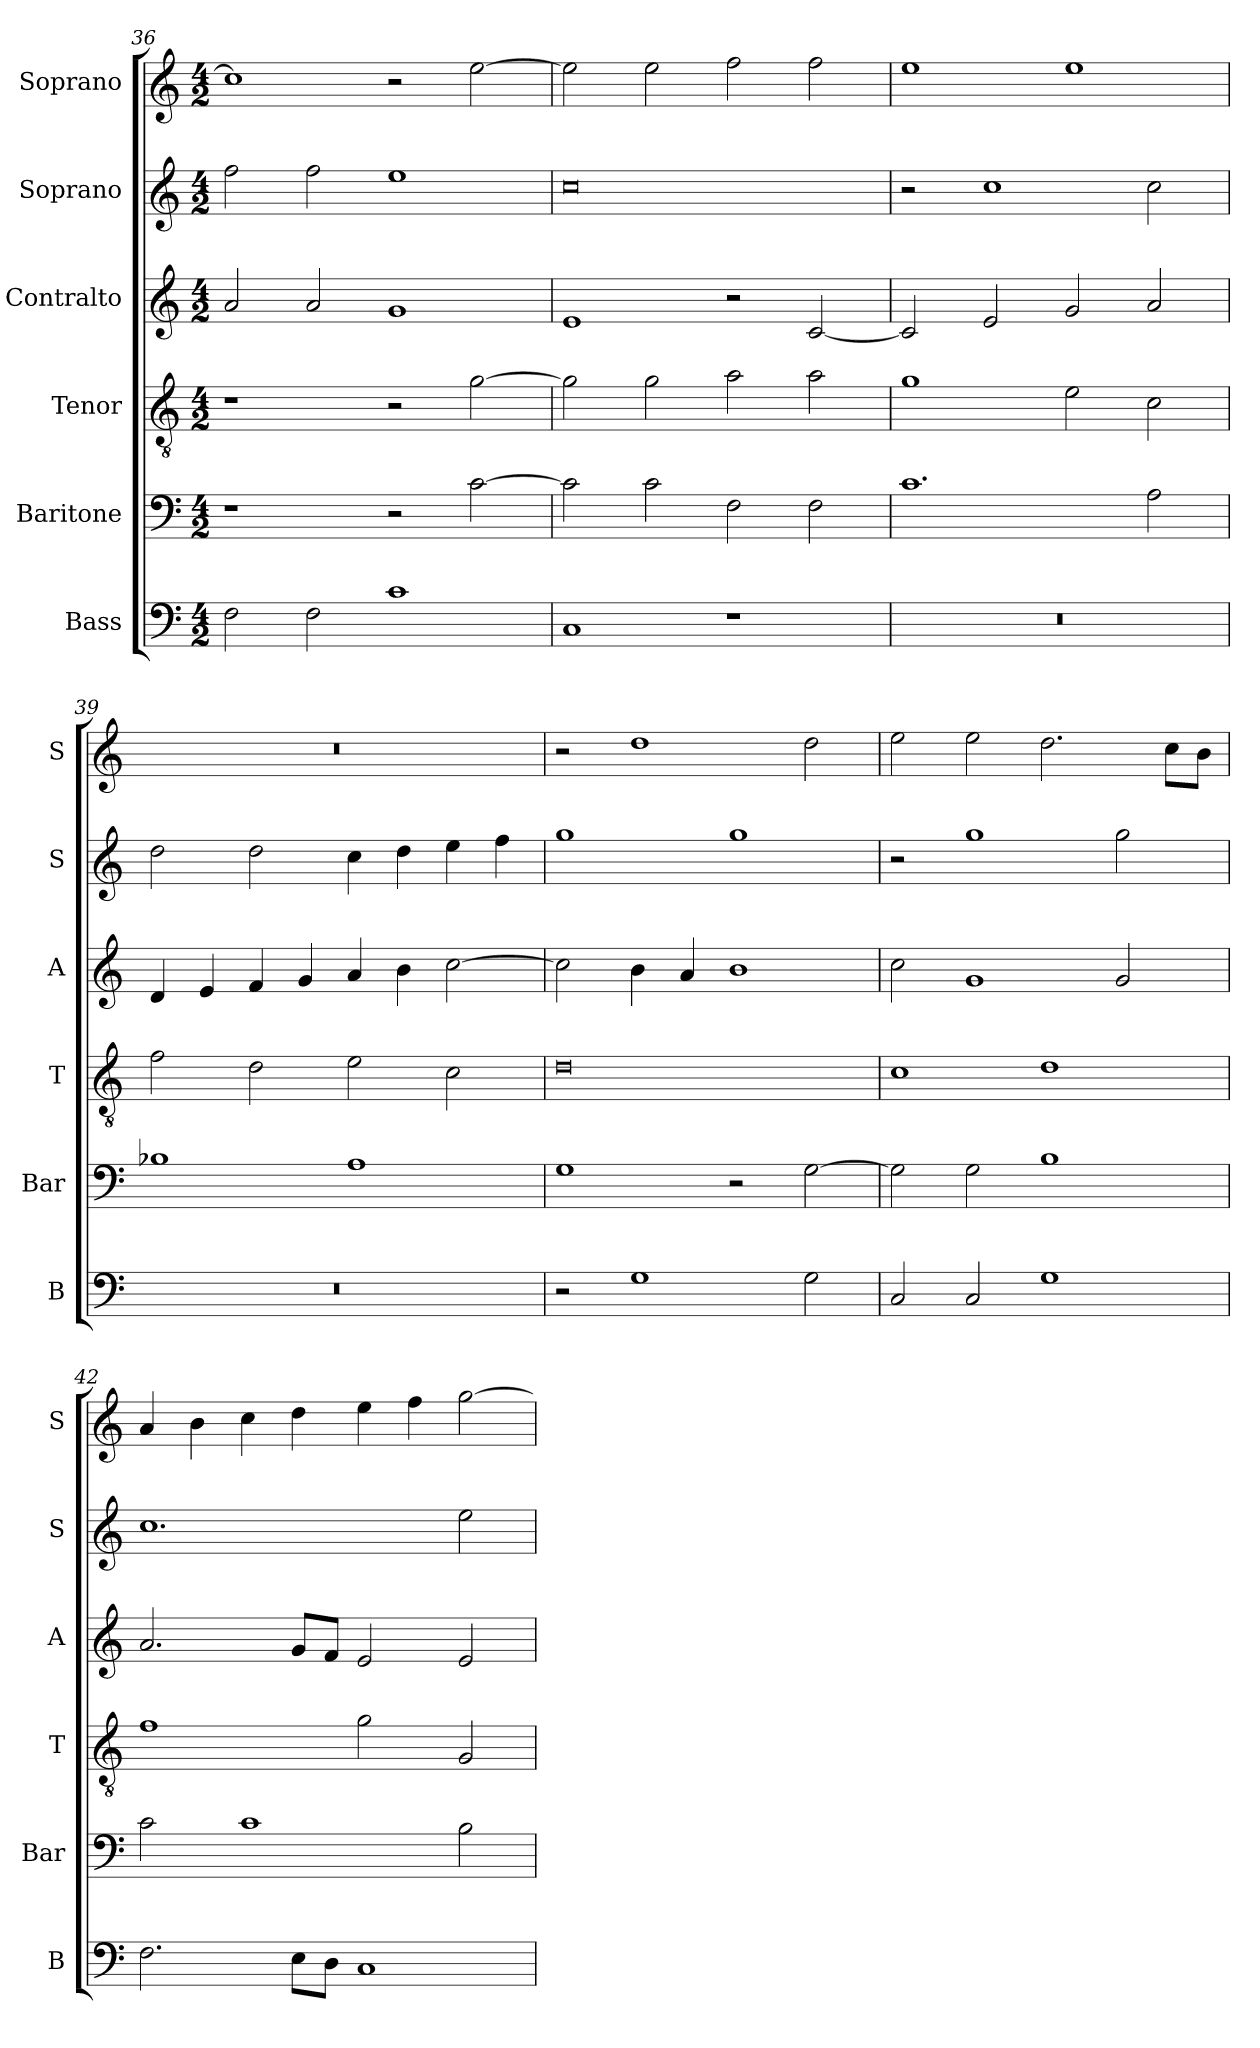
**kern	**kern	**kern	**kern	**kern	**kern
*part6	*part5	*part4	*part3	*part2	*part1
*staff6	*staff5	*staff4	*staff3	*staff2	*staff1
*I"Bass	*I"Baritone	*I"Tenor	*I"Contralto	*I"Soprano	*I"Soprano
*I'B	*I'Bar	*I'T	*I'A	*I'S	*I'S
*clefF4	*clefF4	*clefGv2	*clefG2	*clefG2	*clefG2
*k[]	*k[]	*k[]	*k[]	*k[]	*k[]
*G:mix	*G:mix	*G:mix	*G:mix	*G:mix	*G:mix
*M4/2	*M4/2	*M4/2	*M4/2	*M4/2	*M4/2
=36	=36	=36	=36	=36	=36
2F	1r	1r	2a	2ff	1cc]
2F	.	.	2a	2ff	.
1c	2r	2r	1g	1ee	2r
.	[2c	[2g	.	.	[2ee
=37	=37	=37	=37	=37	=37
1C	2c]	2g]	1e	0cc	2ee]
.	2c	2g	.	.	2ee
1r	2F	2a	2r	.	2ff
.	2F	2a	[2c	.	2ff
=38	=38	=38	=38	=38	=38
0r	1.c	1g	2c]	2r	1ee
.	.	.	2e	1cc	.
.	.	2e	2g	.	1ee
.	2A	2c	2a	2cc	.
=39	=39	=39	=39	=39	=39
0r	1B-X	2f	4d	2dd	0r
.	.	.	4e	.	.
.	.	2d	4f	2dd	.
.	.	.	4g	.	.
.	1A	2e	4a	4cc	.
.	.	.	4b	4dd	.
.	.	2c	[2cc	4ee	.
.	.	.	.	4ff	.
=40	=40	=40	=40	=40	=40
2r	1G	0d	2cc]	1gg	2r
1G	.	.	4b	.	1dd
.	.	.	4a	.	.
.	2r	.	1b	1gg	.
2G	[2G	.	.	.	2dd
=41	=41	=41	=41	=41	=41
2C	2G]	1c	2cc	2r	2ee
2C	2G	.	1g	1gg	2ee
1G	1B	1d	.	.	2.dd
.	.	.	2g	2gg	.
.	.	.	.	.	8cc\L
.	.	.	.	.	8b\J
=42	=42	=42	=42	=42	=42
2.F	2c	1f	2.a	1.cc	4a
.	.	.	.	.	4b
.	1c	.	.	.	4cc
8E\L	.	.	8g/L	.	4dd
8D\J	.	.	8f/J	.	.
1C	.	2g	2e	.	4ee
.	.	.	.	.	4ff
.	2B	2G	2e	2ee	[2gg
=	=	=	=	=	=
*-	*-	*-	*-	*-	*-
